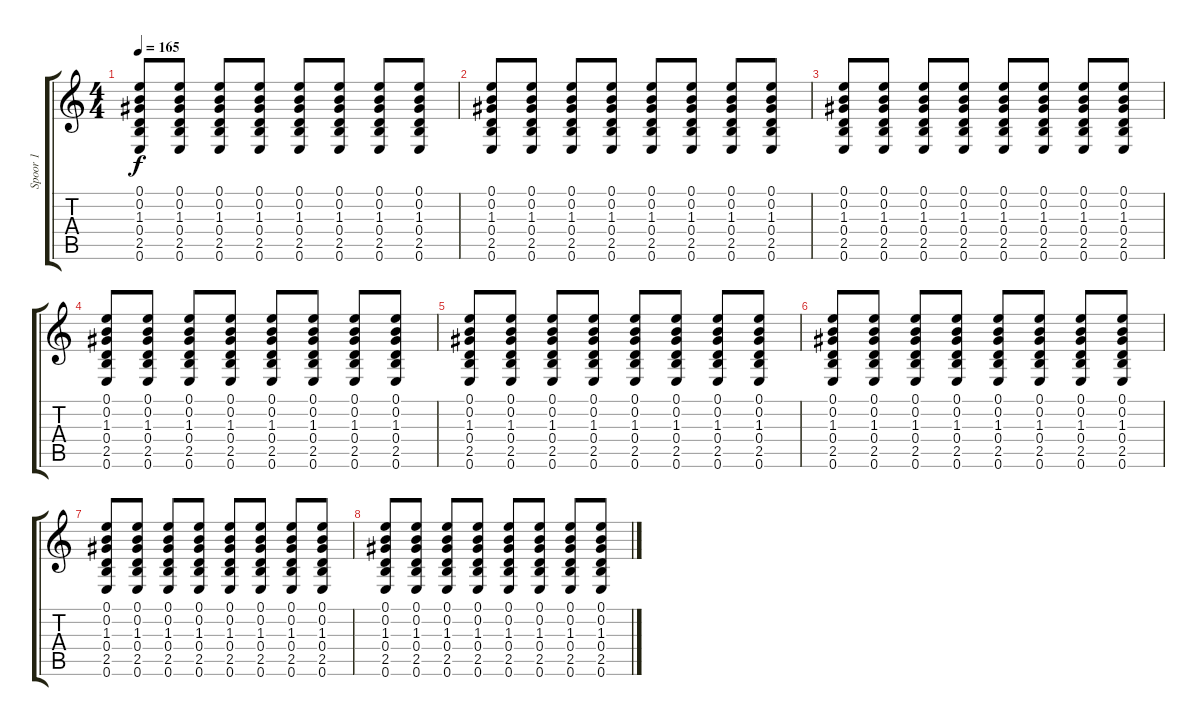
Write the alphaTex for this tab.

\track ("Spoor 1" "Spoor 1") {instrument overdrivenguitar}
\staff {score tabs}
\tuning (E4 B3 G3 D3 A2 E2) {hide}
\ts (4 4)
\tempo 165
\clef g2
\ks c
(0.1 0.2 1.3 0.4 2.5 0.6).8{dy f} (0.1 0.2 1.3 0.4 2.5 0.6).8 (0.1 0.2 1.3 0.4 2.5 0.6).8 (0.1 0.2 1.3 0.4 2.5 0.6).8 (0.1 0.2 1.3 0.4 2.5 0.6).8 (0.1 0.2 1.3 0.4 2.5 0.6).8 (0.1 0.2 1.3 0.4 2.5 0.6).8 (0.1 0.2 1.3 0.4 2.5 0.6).8 |
(0.1 0.2 1.3 0.4 2.5 0.6).8 (0.1 0.2 1.3 0.4 2.5 0.6).8 (0.1 0.2 1.3 0.4 2.5 0.6).8 (0.1 0.2 1.3 0.4 2.5 0.6).8 (0.1 0.2 1.3 0.4 2.5 0.6).8 (0.1 0.2 1.3 0.4 2.5 0.6).8 (0.1 0.2 1.3 0.4 2.5 0.6).8 (0.1 0.2 1.3 0.4 2.5 0.6).8 |
(0.1 0.2 1.3 0.4 2.5 0.6).8 (0.1 0.2 1.3 0.4 2.5 0.6).8 (0.1 0.2 1.3 0.4 2.5 0.6).8 (0.1 0.2 1.3 0.4 2.5 0.6).8 (0.1 0.2 1.3 0.4 2.5 0.6).8 (0.1 0.2 1.3 0.4 2.5 0.6).8 (0.1 0.2 1.3 0.4 2.5 0.6).8 (0.1 0.2 1.3 0.4 2.5 0.6).8 |
(0.1 0.2 1.3 0.4 2.5 0.6).8 (0.1 0.2 1.3 0.4 2.5 0.6).8 (0.1 0.2 1.3 0.4 2.5 0.6).8 (0.1 0.2 1.3 0.4 2.5 0.6).8 (0.1 0.2 1.3 0.4 2.5 0.6).8 (0.1 0.2 1.3 0.4 2.5 0.6).8 (0.1 0.2 1.3 0.4 2.5 0.6).8 (0.1 0.2 1.3 0.4 2.5 0.6).8 |
(0.1 0.2 1.3 0.4 2.5 0.6).8 (0.1 0.2 1.3 0.4 2.5 0.6).8 (0.1 0.2 1.3 0.4 2.5 0.6).8 (0.1 0.2 1.3 0.4 2.5 0.6).8 (0.1 0.2 1.3 0.4 2.5 0.6).8 (0.1 0.2 1.3 0.4 2.5 0.6).8 (0.1 0.2 1.3 0.4 2.5 0.6).8 (0.1 0.2 1.3 0.4 2.5 0.6).8 |
(0.1 0.2 1.3 0.4 2.5 0.6).8 (0.1 0.2 1.3 0.4 2.5 0.6).8 (0.1 0.2 1.3 0.4 2.5 0.6).8 (0.1 0.2 1.3 0.4 2.5 0.6).8 (0.1 0.2 1.3 0.4 2.5 0.6).8 (0.1 0.2 1.3 0.4 2.5 0.6).8 (0.1 0.2 1.3 0.4 2.5 0.6).8 (0.1 0.2 1.3 0.4 2.5 0.6).8 |
(0.1 0.2 1.3 0.4 2.5 0.6).8 (0.1 0.2 1.3 0.4 2.5 0.6).8 (0.1 0.2 1.3 0.4 2.5 0.6).8 (0.1 0.2 1.3 0.4 2.5 0.6).8 (0.1 0.2 1.3 0.4 2.5 0.6).8 (0.1 0.2 1.3 0.4 2.5 0.6).8 (0.1 0.2 1.3 0.4 2.5 0.6).8 (0.1 0.2 1.3 0.4 2.5 0.6).8 |
(0.1 0.2 1.3 0.4 2.5 0.6).8 (0.1 0.2 1.3 0.4 2.5 0.6).8 (0.1 0.2 1.3 0.4 2.5 0.6).8 (0.1 0.2 1.3 0.4 2.5 0.6).8 (0.1 0.2 1.3 0.4 2.5 0.6).8 (0.1 0.2 1.3 0.4 2.5 0.6).8 (0.1 0.2 1.3 0.4 2.5 0.6).8 (0.1 0.2 1.3 0.4 2.5 0.6).8
